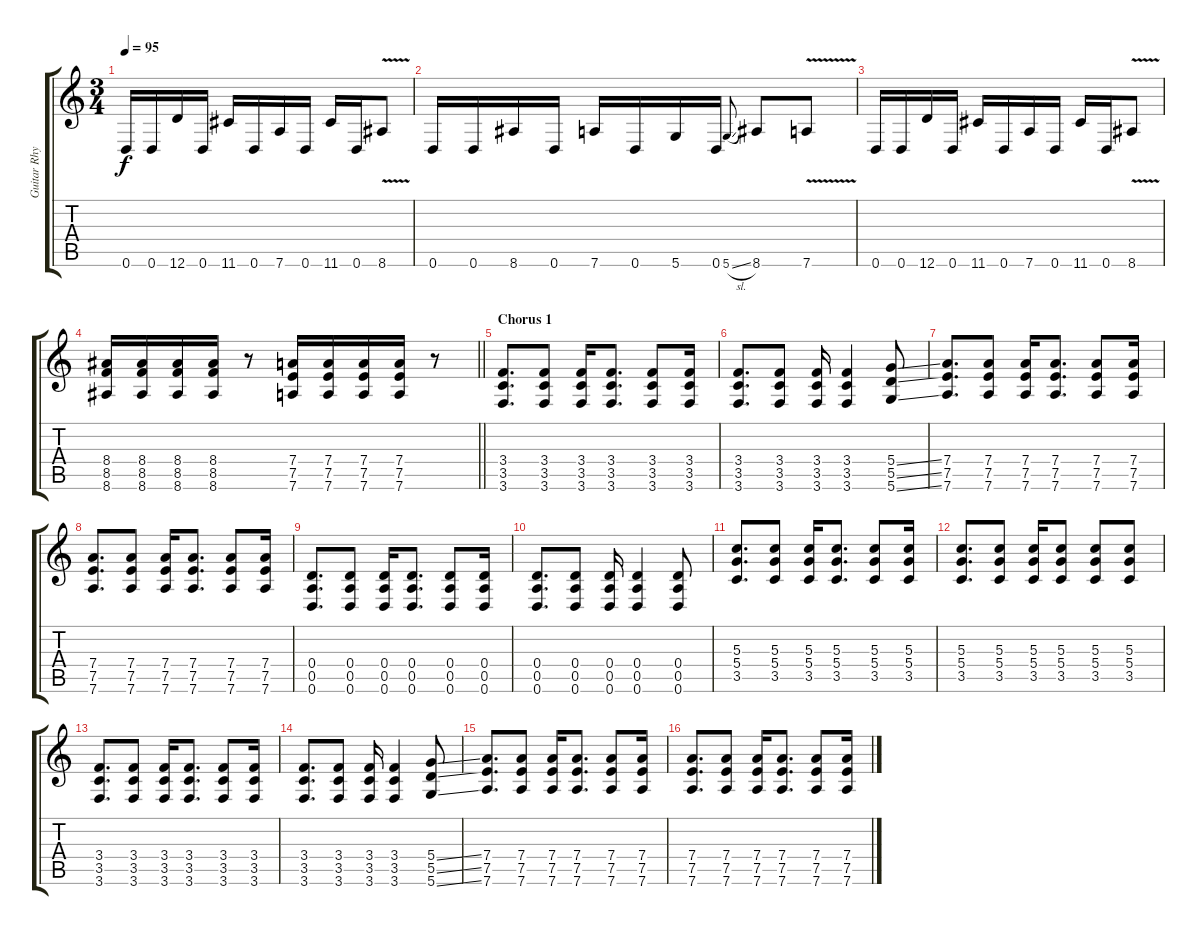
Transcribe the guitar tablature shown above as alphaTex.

\track ("Guitar Rhythm Synyster" "Guitar Rhy") {instrument distortionguitar}
\staff {score tabs}
\tuning (E4 B3 G3 D3 A2 D2) {hide}
\ts (3 4)
\tempo 95
\clef g2
\ks c
0.6.16{dy f} 0.6.16 12.6.16 0.6.16 11.6.16 0.6.16 7.6.16 0.6.16 11.6.16 0.6.16 8.6{v}.8 |
0.6.16 0.6.16 8.6.16 0.6.16 7.6.16 0.6.16 5.6.16 0.6.16 5.6{sl}.8{gr onbeat} 8.6.8 7.6{v}.8 |
0.6.16 0.6.16 12.6.16 0.6.16 11.6.16 0.6.16 7.6.16 0.6.16 11.6.16 0.6.16 8.6{v}.8 |
\barLineRight lightlight
(8.4 8.5 8.6).16 (8.4 8.5 8.6).16 (8.4 8.5 8.6).16 (8.4 8.5 8.6).16 r.8 (7.4 7.5 7.6).16 (7.4 7.5 7.6).16{beam merge} (7.4 7.5 7.6).16 (7.4 7.5 7.6).16 r.8 |
\section ("" "Chorus 1")
(3.4 3.5 3.6).8{d} (3.4 3.5 3.6).8 (3.4 3.5 3.6).16 (3.4 3.5 3.6).8{d} (3.4 3.5 3.6).8 (3.4 3.5 3.6).16 |
(3.4 3.5 3.6).8{d} (3.4 3.5 3.6).8 (3.4 3.5 3.6).16 (3.4 3.5 3.6).4 (5.4{ss} 5.5{ss} 5.6{ss}).8 |
(7.4 7.5 7.6).8{d} (7.4 7.5 7.6).8 (7.4 7.5 7.6).16 (7.4 7.5 7.6).8{d} (7.4 7.5 7.6).8 (7.4 7.5 7.6).16 |
(7.4 7.5 7.6).8{d} (7.4 7.5 7.6).8 (7.4 7.5 7.6).16 (7.4 7.5 7.6).8{d} (7.4 7.5 7.6).8 (7.4 7.5 7.6).16 |
(0.4 0.5 0.6).8{d} (0.4 0.5 0.6).8 (0.4 0.5 0.6).16 (0.4 0.5 0.6).8{d} (0.4 0.5 0.6).8 (0.4 0.5 0.6).16 |
(0.4 0.5 0.6).8{d} (0.4 0.5 0.6).8 (0.4 0.5 0.6).16 (0.4 0.5 0.6).4 (0.4 0.5 0.6).8 |
(5.3 5.4 3.5).8{d} (5.3 5.4 3.5).8 (5.3 5.4 3.5).16 (5.3 5.4 3.5).8{d} (5.3 5.4 3.5).8 (5.3 5.4 3.5).16 |
(5.3 5.4 3.5).8{d} (5.3 5.4 3.5).8 (5.3 5.4 3.5).16 (5.3 5.4 3.5).8 (5.3 5.4 3.5).8 (5.3 5.4 3.5).8 |
(3.4 3.5 3.6).8{d} (3.4 3.5 3.6).8 (3.4 3.5 3.6).16 (3.4 3.5 3.6).8{d} (3.4 3.5 3.6).8 (3.4 3.5 3.6).16 |
(3.4 3.5 3.6).8{d} (3.4 3.5 3.6).8 (3.4 3.5 3.6).16 (3.4 3.5 3.6).4 (5.4{ss} 5.5{ss} 5.6{ss}).8 |
(7.4 7.5 7.6).8{d} (7.4 7.5 7.6).8 (7.4 7.5 7.6).16 (7.4 7.5 7.6).8{d} (7.4 7.5 7.6).8 (7.4 7.5 7.6).16 |
(7.4 7.5 7.6).8{d} (7.4 7.5 7.6).8 (7.4 7.5 7.6).16 (7.4 7.5 7.6).8{d} (7.4 7.5 7.6).8 (7.4 7.5 7.6).16
